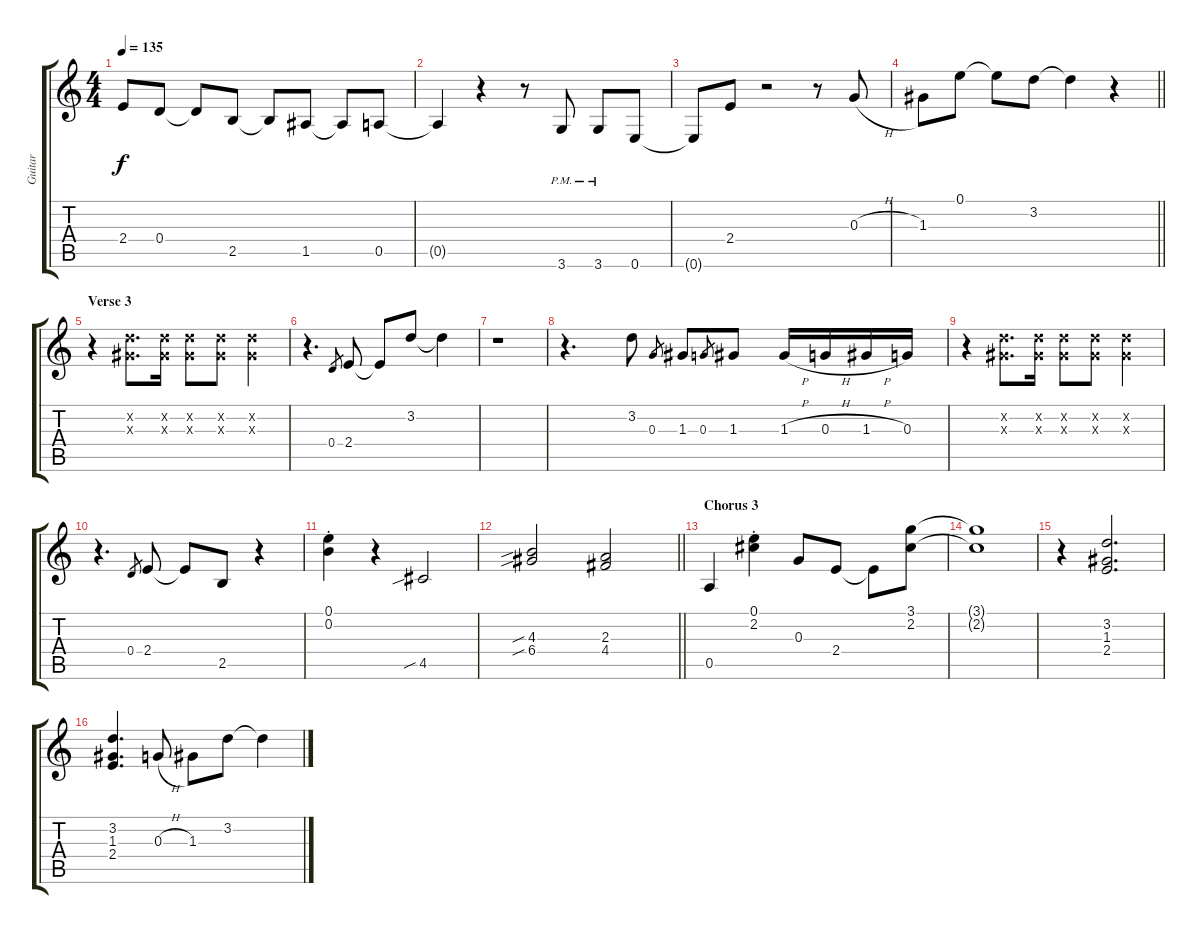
\track ("Guitar" "Guitar") {instrument acousticguitarsteel}
\staff {score tabs}
\tuning (E4 B3 G3 D3 A2 E2) {hide}
\ts (4 4)
\tempo 135
\clef g2
\ks c
2.4{t}.8{dy f} 0.4.8 0.4{t}.8 2.5.8 2.5{t}.8 1.5.8 1.5{t}.8 0.5.8 |
0.5{t}.4 r.4 r.8 3.6{pm}.8 3.6{pm}.8 0.6.8 |
0.6{t}.8 2.4.8 r.2 r.8 0.3{h}.8 |
\barLineRight lightlight
1.3.8 0.1.8 0.1{t}.8 3.2.8 3.2{t}.4 r.4 |
\section ("" "Verse 3")
r.4 (3.2{x} 1.3{x}).8{d} (3.2{x} 1.3{x}).16 (3.2{x} 1.3{x}).8 (3.2{x} 1.3{x}).8 (3.2{x} 1.3{x}).4 |
r.4{d} 0.4.8{gr} 2.4.8 2.4{t}.8 3.2.8 3.2{t}.4 |
r.1 |
r.4{d} 3.2.8 0.3.8{gr} 1.3.8 0.3.8{gr} 1.3.8 1.3{h}.16 0.3{h}.16 1.3{h}.16 0.3.16 |
r.4 (3.2{x} 1.3{x}).8{d} (3.2{x} 1.3{x}).16 (3.2{x} 1.3{x}).8 (3.2{x} 1.3{x}).8 (3.2{x} 1.3{x}).4 |
r.4{d} 0.4.8{gr} 2.4.8 2.4{t}.8 2.5.8 r.4 |
(0.1{st} 0.2{st}).4 r.4 4.5{sib}.2 |
\barLineRight lightlight
(4.3{sib} 6.4{sib}).2 (2.3 4.4).2 |
\section ("" "Chorus 3")
0.5.4 (0.1{st} 2.2{st}).4 0.3.8 2.4.8 2.4{t}.8 (3.1 2.2).8 |
(3.1{t} 2.2{t}).1 |
r.4 (3.2 1.3 2.4).2{d} |
(3.2 1.3 2.4).4{d} 0.3{h}.8 1.3.8 3.2.8 3.2{t}.4
